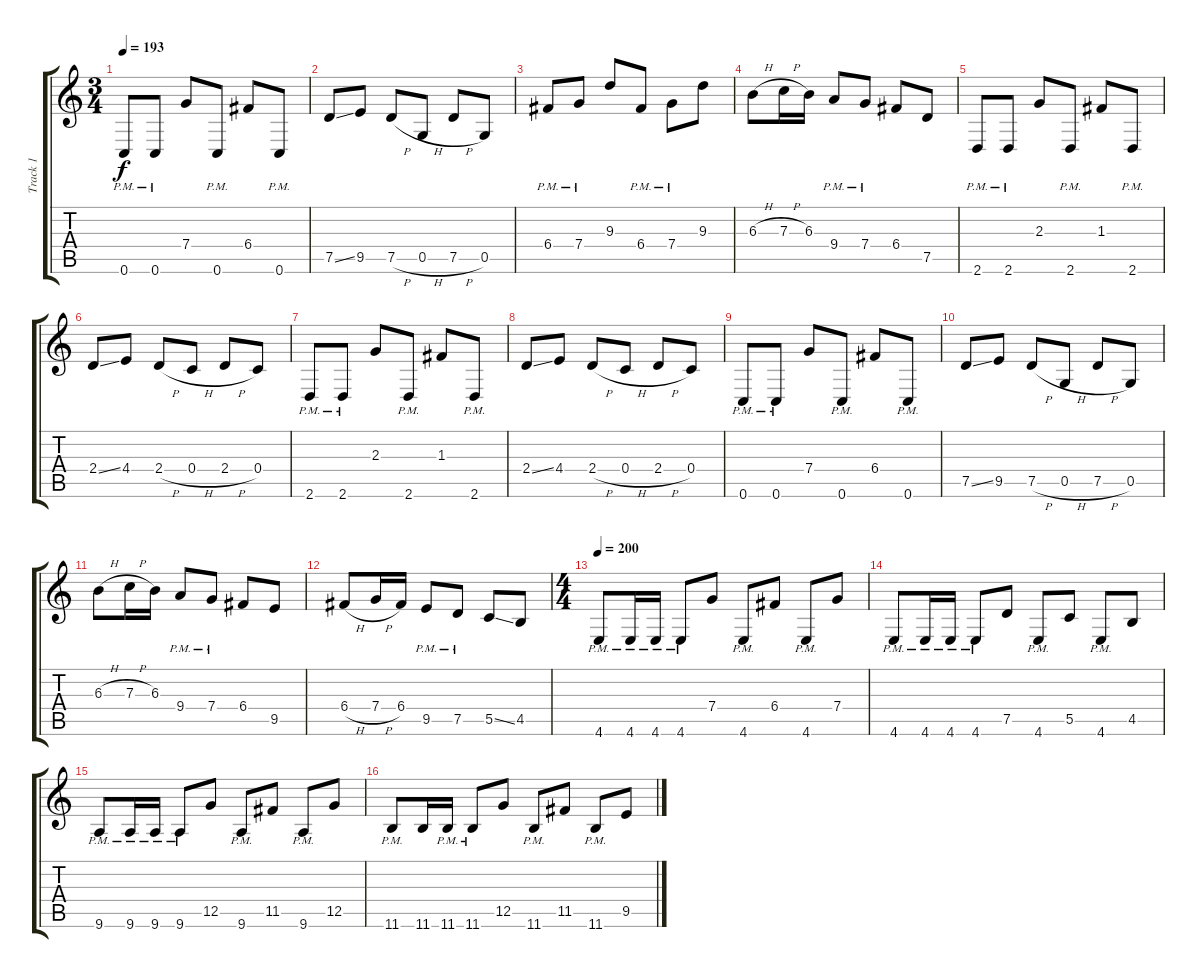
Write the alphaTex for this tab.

\track ("Track 1" "Track 1") {instrument overdrivenguitar}
\staff {score tabs}
\tuning (D4 A3 F3 C3 G2 C2) {hide}
\ts (3 4)
\tempo 193
\clef g2
\ks c
0.6{pm}.8{dy f} 0.6{pm}.8 7.4.8 0.6{pm}.8 6.4.8 0.6{pm}.8 |
7.5{ss}.8 9.5.8 7.5{h}.8 0.5{h}.8 7.5{h}.8 0.5.8 |
6.4{pm}.8 7.4{pm}.8 9.3.8 6.4{pm}.8 7.4{pm}.8 9.3.8 |
6.3{h}.8 7.3{h}.16 6.3.16 9.4{pm}.8 7.4{pm}.8 6.4.8 7.5.8 |
2.6{pm}.8 2.6{pm}.8 2.3.8 2.6{pm}.8 1.3.8 2.6{pm}.8 |
2.4{ss}.8 4.4.8 2.4{h}.8 0.4{h}.8 2.4{h}.8 0.4.8 |
2.6{pm}.8 2.6{pm}.8 2.3.8 2.6{pm}.8 1.3.8 2.6{pm}.8 |
2.4{ss}.8 4.4.8 2.4{h}.8 0.4{h}.8 2.4{h}.8 0.4.8 |
0.6{pm}.8 0.6{pm}.8 7.4.8 0.6{pm}.8 6.4.8 0.6{pm}.8 |
7.5{ss}.8 9.5.8 7.5{h}.8 0.5{h}.8 7.5{h}.8 0.5.8 |
6.3{h}.8 7.3{h}.16 6.3.16 9.4{pm}.8 7.4{pm}.8 6.4.8 9.5.8 |
6.4{h}.8 7.4{h}.16 6.4.16 9.5{pm}.8 7.5{pm}.8 5.5{ss}.8 4.5.8 |
\ts (4 4)
\tempo 200
4.6{pm}.8 4.6{pm}.16 4.6{pm}.16 4.6{pm}.8 7.4.8 4.6{pm}.8 6.4.8 4.6{pm}.8 7.4.8 |
4.6{pm}.8 4.6{pm}.16 4.6{pm}.16 4.6{pm}.8 7.5.8 4.6{pm}.8 5.5.8 4.6{pm}.8 4.5.8 |
9.6{pm}.8 9.6{pm}.16 9.6{pm}.16 9.6{pm}.8 12.5.8 9.6{pm}.8 11.5.8 9.6{pm}.8 12.5.8 |
11.6{pm}.8 11.6.16 11.6{pm}.16 11.6{pm}.8 12.5.8 11.6{pm}.8 11.5.8 11.6{pm}.8 9.5.8
